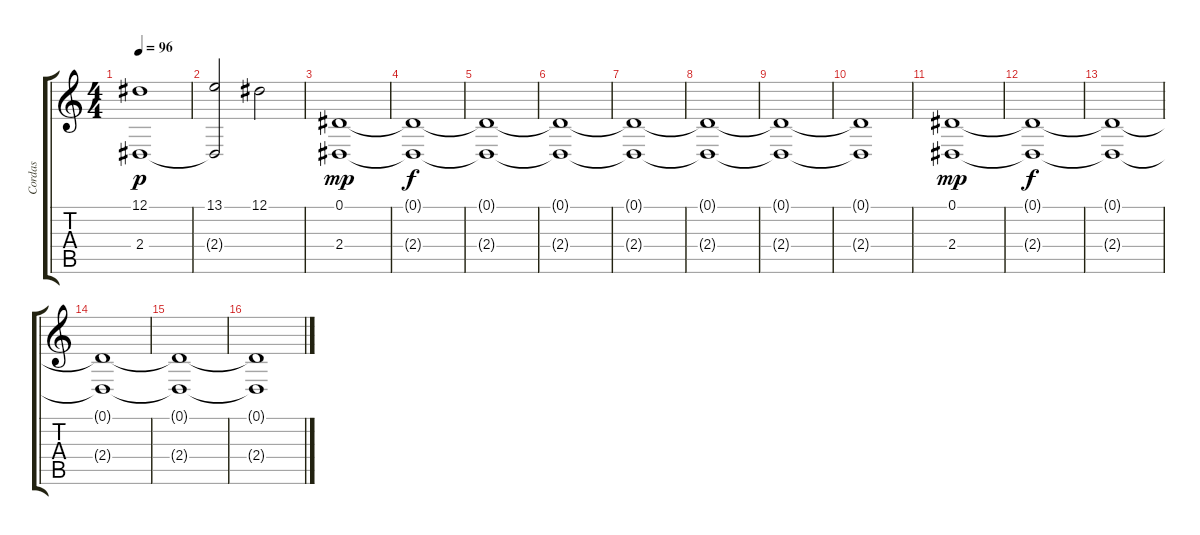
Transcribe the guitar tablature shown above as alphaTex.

\track ("Cordas" "Cordas") {instrument stringensemble1}
\staff {score tabs}
\tuning (Eb4 Bb3 Gb3 Db3 Ab2 Eb2) {hide}
\ts (4 4)
\tempo 96
\clef g2
\ks c
(12.1 2.4{t}).1{dy p} |
(13.1 2.4{t}).2 12.1.2 |
(0.1 2.4).1{dy mp} |
(0.1{t} 2.4{t}).1{dy f} |
(0.1{t} 2.4{t}).1 |
(0.1{t} 2.4{t}).1 |
(0.1{t} 2.4{t}).1 |
(0.1{t} 2.4{t}).1 |
(0.1{t} 2.4{t}).1 |
(0.1{t} 2.4{t}).1 |
(0.1 2.4).1{dy mp} |
(0.1{t} 2.4{t}).1{dy f} |
(0.1{t} 2.4{t}).1 |
(0.1{t} 2.4{t}).1 |
(0.1{t} 2.4{t}).1 |
(0.1{t} 2.4{t}).1
